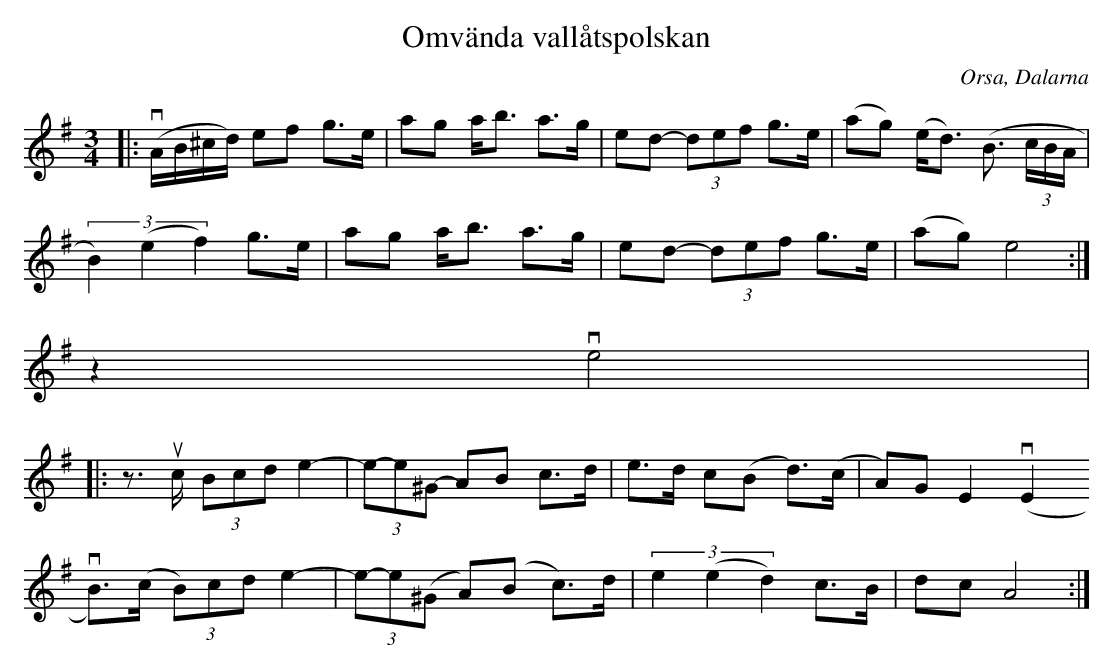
X:1
T:Omvända vallåtspolskan
O:Orsa, Dalarna
M:3/4
L:1/8
K:G
|: v(A/B/^c/d/) ef g>e |ag a<b a>g  |ed- (3def g>e  | (ag) (e<d) (B3/ (3c/B/A/|
(3B2)(e2f2) g>e |ag a<b a>g |ed- (3def g>e | (ag) e4 :|
 z2 ve4 |
|: z>uc- (3Bcd e2- | (3e-e^G- AB- c>d- | e>d- c(B d)>(c | A)G E2 (vE2
vB)>(c (3B)cd e2- | (3e-e(^G A)(B c)>d | (3e2(e2d2)  c>B  | dc A4 :|
